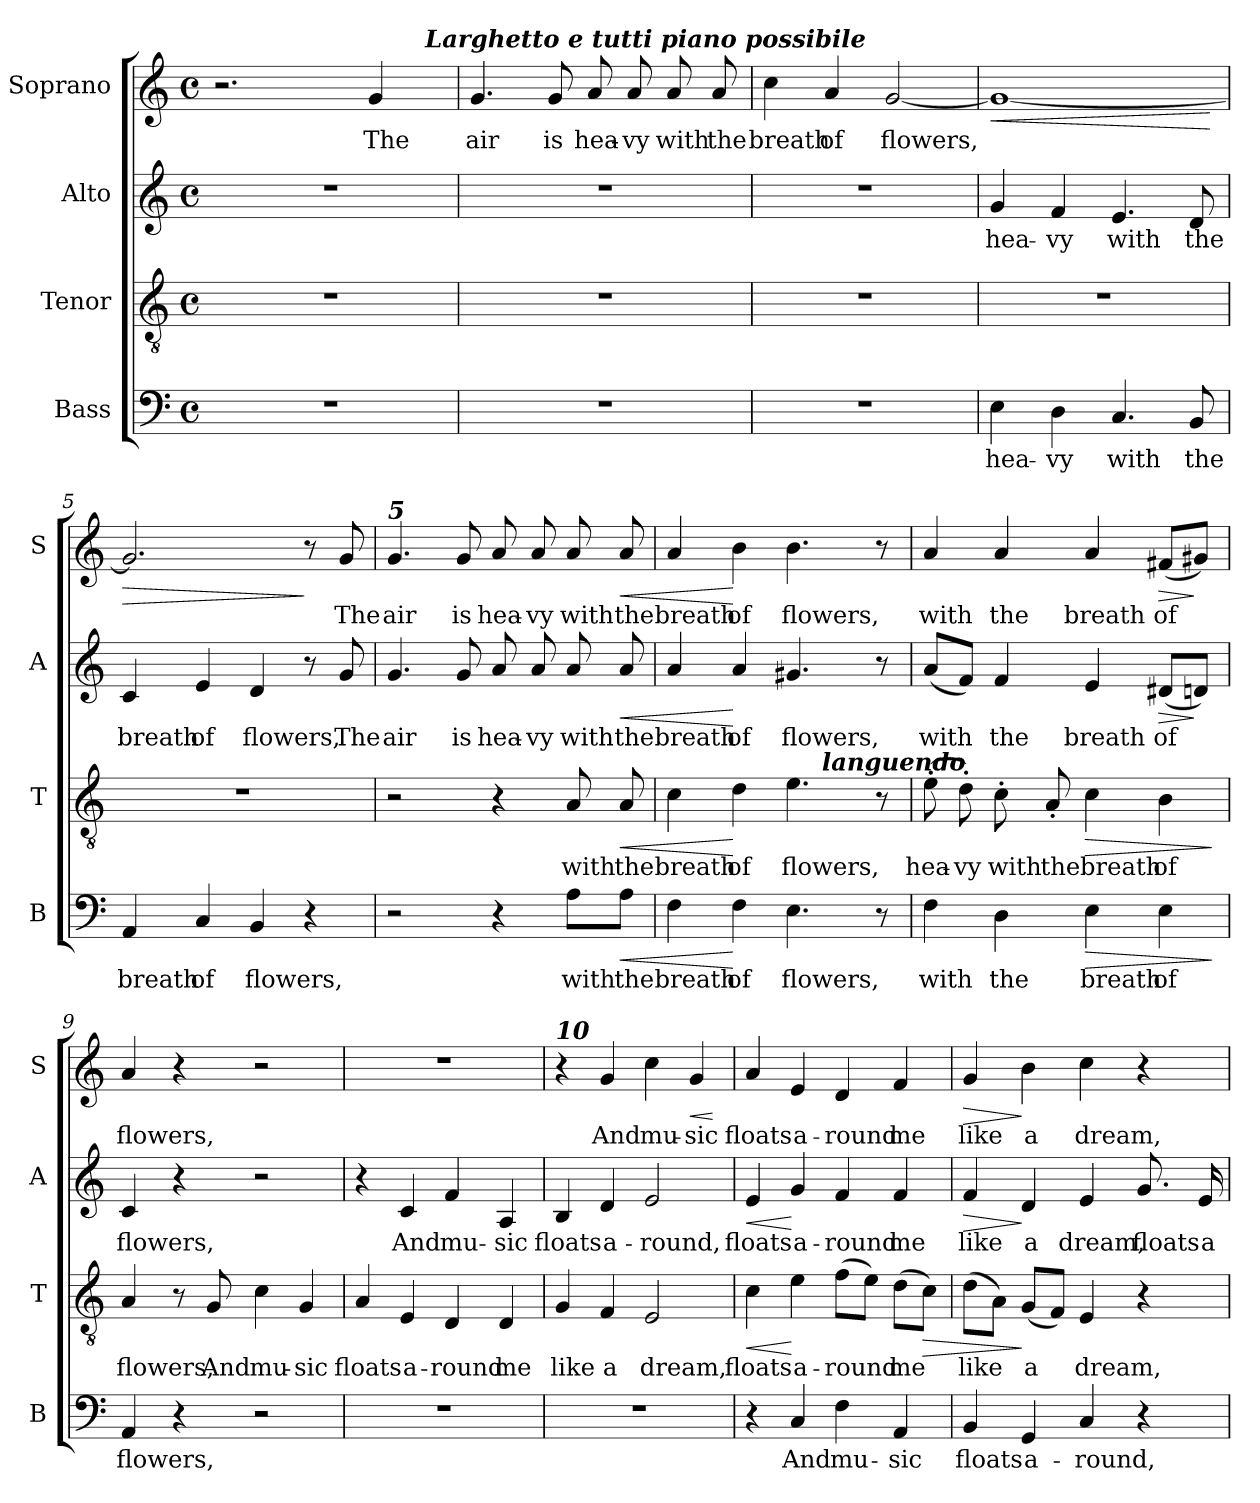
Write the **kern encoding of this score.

**kern	**text	**dynam	**kern	**text	**dynam	**kern	**text	**dynam	**kern	**text	**dynam
*part4	*part4	*part4	*part3	*part3	*part3	*part2	*part2	*part2	*part1	*part1	*part1
*staff4	*staff4	*staff4	*staff3	*staff3	*staff3	*staff2	*staff2	*staff2	*staff1	*staff1	*staff1
*I"Bass	*	*	*I"Tenor	*	*	*I"Alto	*	*	*I"Soprano	*	*
*I'B	*	*	*I'T	*	*	*I'A	*	*	*I'S	*	*
*clefF4	*	*	*clefGv2	*	*	*clefG2	*	*	*clefG2	*	*
*k[]	*	*	*k[]	*	*	*k[]	*	*	*k[]	*	*
*a:	*	*	*a:	*	*	*a:	*	*	*a:	*	*
*M4/4	*	*	*M4/4	*	*	*M4/4	*	*	*M4/4	*	*
*met(c)	*	*	*met(c)	*	*	*met(c)	*	*	*met(c)	*	*
=1	=1	=1	=1	=1	=1	=1	=1	=1	=1	=1	=1
*	*	*	*	*	*	*	*	*	*^	*	*
1r	.	.	1r	.	.	1r	.	.	2.r	2ryy	.	.
.	.	.	.	.	.	.	.	.	.	4ryy	.	.
.	.	.	.	.	.	.	.	.	4g/	8ryy	The	.
.	.	.	.	.	.	.	.	.	.	32ryy	.	.
!	!	!	!	!	!	!	!	!	!	!LO:TX:a:Bi:t=Larghetto e tutti piano possibile	!	!
.	.	.	.	.	.	.	.	.	.	16.ryy	.	.
*	*	*	*	*	*	*	*	*	*v	*v	*	*
=2	=2	=2	=2	=2	=2	=2	=2	=2	=2	=2	=2
1r	.	.	1r	.	.	1r	.	.	4.g/	air	.
.	.	.	.	.	.	.	.	.	8g/	is	.
.	.	.	.	.	.	.	.	.	8a/	hea-	.
.	.	.	.	.	.	.	.	.	8a/	-vy	.
.	.	.	.	.	.	.	.	.	8a/	with	.
.	.	.	.	.	.	.	.	.	8a/	the	.
=3	=3	=3	=3	=3	=3	=3	=3	=3	=3	=3	=3
1r	.	.	1r	.	.	1r	.	.	4cc\	breath	.
.	.	.	.	.	.	.	.	.	4a/	of	.
.	.	.	.	.	.	.	.	.	[2g/	flowers,	.
=4	=4	=4	=4	=4	=4	=4	=4	=4	=4	=4	=4
!	!	!	!	!	!	!	!	!	!	!	!LO:HP:b
4E\	hea-	.	1r	.	.	4g/	hea-	.	1g_	.	<
4D\	-vy	.	.	.	.	4f/	-vy	.	.	.	.
4.C/	with	.	.	.	.	4.e/	with	.	.	.	.
8BB/	the	.	.	.	.	8d/	the	.	.	.	.
.	.	.	.	.	.	.	.	.	.	.	[
=5	=5	=5	=5	=5	=5	=5	=5	=5	=5	=5	=5
!	!	!	!	!	!	!	!	!	!	!	!LO:HP:b
4AA/	breath	.	1r	.	.	4c/	breath	.	2.g/]	.	>
4C/	of	.	.	.	.	4e/	of	.	.	.	.
4BB/	flowers,	.	.	.	.	4d/	flowers,	.	.	.	.
4r	.	.	.	.	.	8r	.	.	8r	.	]
.	.	.	.	.	.	8g/	The	.	8g/	The	.
!!LO:LB:g=z
=6	=6	=6	=6	=6	=6	=6	=6	=6	=6	=6	=6
!	!	!	!	!	!	!	!	!	!LO:TX:a:Bi:t=5	!	!
2r	.	.	2r	.	.	4.g/	air	.	4.g/	air	.
.	.	.	.	.	.	8g/	is	.	8g/	is	.
4r	.	.	4r	.	.	8a/	hea-	.	8a/	hea-	.
.	.	.	.	.	.	8a/	-vy	.	8a/	-vy	.
8A\L	with	.	8A/	with	.	8a/	with	.	8a/	with	.
!	!	!LO:HP:b	!	!	!LO:HP:b	!	!	!LO:HP:b	!	!	!LO:HP:b
8A\J	the	<	8A/	the	<	8a/	the	<	8a/	the	<
=7	=7	=7	=7	=7	=7	=7	=7	=7	=7	=7	=7
*	*	*	*^	*	*	*	*	*	*	*	*
4F\	breath	.	4c\	2ryy	breath	.	4a/	breath	.	4a/	breath	.
4F\	of	[	4d\	.	of	[	4a/	of	[	4b\	of	[
4.E\	flowers,	.	4.e\	8ryy	flowers,	.	4.g#X/	flowers,	.	4.b\	flowers,	.
!	!	!	!	!LO:TX:a:Bi:t=languendo	!	!	!	!	!	!	!	!
.	.	.	.	4.ryy	.	.	.	.	.	.	.	.
8r	.	.	8r	.	.	.	8r	.	.	8r	.	.
*	*	*	*v	*v	*	*	*	*	*	*	*	*
=8	=8	=8	=8	=8	=8	=8	=8	=8	=8	=8	=8
4F\	with	.	(8e'>\	hea-	.	(8a/L	with	.	4a/	with	.
.	.	.	8d'>\)	-vy	.	8f/J)	.	.	.	.	.
4D\	the	.	8c'>\	with	.	4f/	the	.	4a/	the	.
.	.	.	8A'</	the	.	.	.	.	.	.	.
!	!	!LO:HP:b	!	!	!LO:HP:b	!	!	!	!	!	!
4E\	breath	>	4c\	breath	>	4e/	breath	.	4a/	breath	.
!	!	!	!	!	!	!	!	!LO:HP:b	!	!	!LO:HP:b
4E\	of	.	4B\	of	.	(8d#X/L	of	>	(8f#X/L	of	>
.	.	.	.	.	.	8dn/J)	.	]	8g#X/J)	.	]
.	.	]	.	.	]	.	.	.	.	.	.
=9	=9	=9	=9	=9	=9	=9	=9	=9	=9	=9	=9
4AA/	flowers,	.	4A/	flowers,	.	4c/	flowers,	.	4a/	flowers,	.
4r	.	.	8r	.	.	4r	.	.	4r	.	.
.	.	.	8G/	And	.	.	.	.	.	.	.
2r	.	.	4c\	mu-	.	2r	.	.	2r	.	.
.	.	.	4G/	-sic	.	.	.	.	.	.	.
=10	=10	=10	=10	=10	=10	=10	=10	=10	=10	=10	=10
1r	.	.	4A/	floats	.	4r	.	.	1r	.	.
.	.	.	4E/	a-	.	4c/	And	.	.	.	.
.	.	.	4D/	-round	.	4f/	mu-	.	.	.	.
.	.	.	4D/	me	.	4A/	-sic	.	.	.	.
!!LO:LB:g=z
=11	=11	=11	=11	=11	=11	=11	=11	=11	=11	=11	=11
!	!	!	!	!	!	!	!	!	!LO:TX:a:Bi:t=10	!	!
1r	.	.	4G/	like	.	4B/	floats	.	4r	.	.
.	.	.	4F/	a	.	4d/	a-	.	4g/	And	.
.	.	.	2E/	dream,	.	2e/	-round,	.	4cc\	mu-	.
!	!	!	!	!	!	!	!	!	!	!	!LO:HP:b
.	.	.	.	.	.	.	.	.	4g/	-sic	<
.	.	.	.	.	.	.	.	.	.	.	[
=12	=12	=12	=12	=12	=12	=12	=12	=12	=12	=12	=12
!	!	!	!	!	!LO:HP:b	!	!	!LO:HP:b	!	!	!
4r	.	.	4c\	floats	<	4e/	floats	<	4a/	floats	.
4C/	And	.	4e\	a-	[	4g/	a-	[	4e/	a-	.
4F\	mu-	.	(8f\L	-round	.	4f/	-round	.	4d/	-round	.
.	.	.	8e\J)	.	.	.	.	.	.	.	.
4AA/	-sic	.	(8d\L	me	.	4f/	me	.	4f/	me	.
!	!	!	!	!	!LO:HP:b	!	!	!	!	!	!
.	.	.	8c\J)	.	>	.	.	.	.	.	.
=13	=13	=13	=13	=13	=13	=13	=13	=13	=13	=13	=13
!	!	!	!	!	!	!	!	!LO:HP:b	!	!	!LO:HP:b
4BB/	floats	.	(8d\L	like	.	4f/	like	>	4g/	like	>
.	.	.	8A\J)	.	.	.	.	.	.	.	.
4GG/	a-	.	(8G/L	a	]	4d/	a	]	4b\	a	]
.	.	.	8F/J)	.	.	.	.	.	.	.	.
4C/	-round,	.	4E/	dream,	.	4e/	dream,	.	4cc\	dream,	.
4r	.	.	4r	.	.	8.g/	floats	.	4r	.	.
.	.	.	.	.	.	16e/	a-	.	.	.	.
=	=	=	=	=	=	=	=	=	=	=	=
*-	*-	*-	*-	*-	*-	*-	*-	*-	*-	*-	*-
